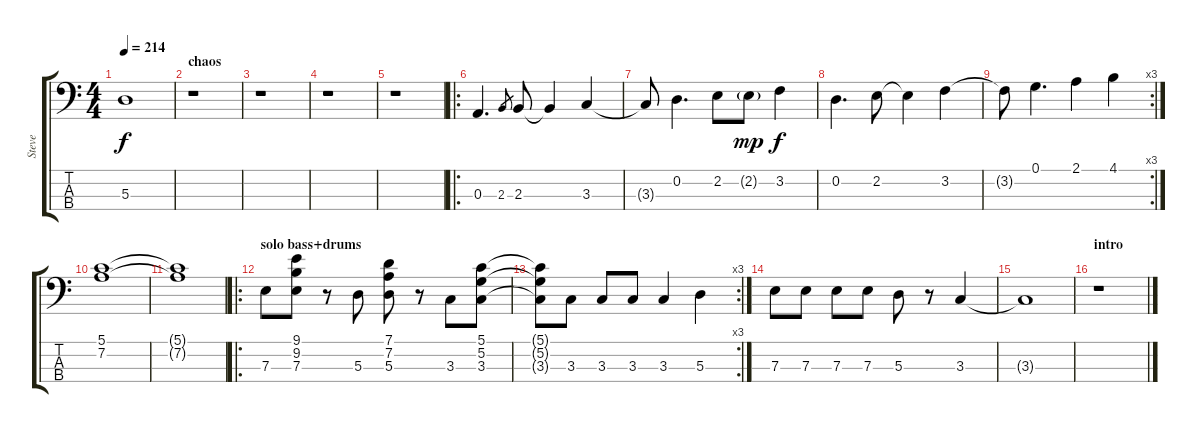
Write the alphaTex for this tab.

\track ("Steve" "Steve") {instrument electricbassfinger}
\staff {score tabs}
\tuning (G2 D2 A1 E1) {hide}
\ts (4 4)
\tempo 214
\clef f4
\ks c
5.3.1{dy f} |
\section ("" "chaos")
r.1 |
r.1 |
r.1 |
r.1 |
\ro
0.3.4{d} 2.3.8{gr} 2.3.8 2.3{t}.4 3.3.4 |
3.3{t}.8 0.2.4{d} 2.2.8 2.2{g}.8{dy mp} 3.2.4{dy f} |
0.2.4{d} 2.2.8 2.2{t}.4 3.2.4 |
\rc 3
3.2{t}.8 0.1.4{d} 2.1.4 4.1.4 |
(5.1 7.2).1 |
(5.1{t} 7.2{t}).1 |
\ro
\section ("" "solo bass+drums")
7.3.8 (9.1 9.2 7.3).8 r.8 5.3.8 (7.1 7.2 5.3).8 r.8 3.3.8 (5.1 5.2 3.3).8 |
\rc 3
(5.1{t} 5.2{t} 3.3{t}).8 3.3.8 3.3.8 3.3.8 3.3.4 5.3.4 |
7.3.8 7.3.8 7.3.8 7.3.8 5.3.8 r.8 3.3.4 |
3.3{t}.1 |
\section ("" "intro")
r.1
